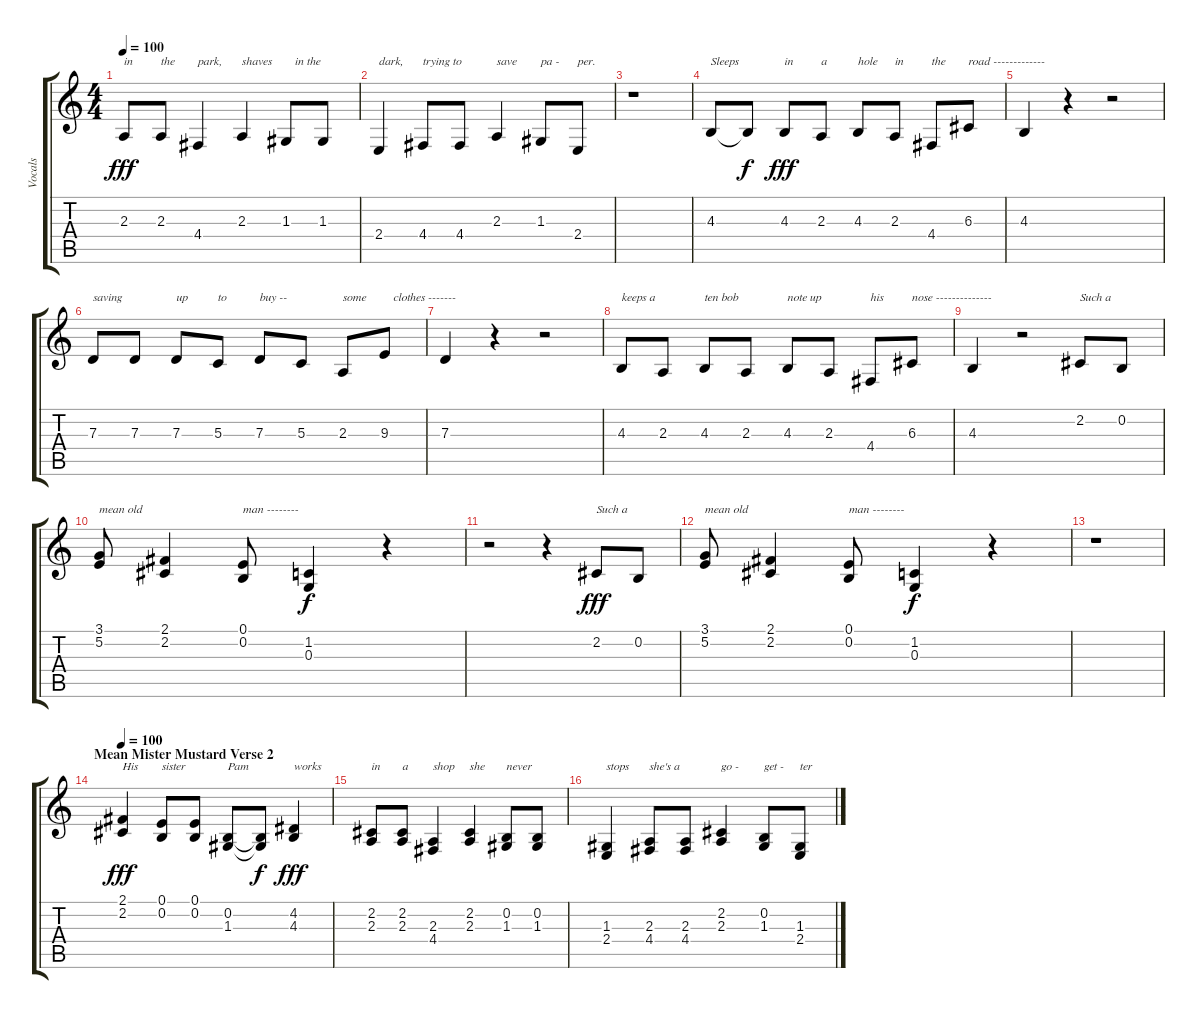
\track ("Vocals" "Vocals") {instrument choiraahs}
\staff {score tabs}
\tuning (E4 B3 G3 D3 A2 E2) {hide}
\ts (4 4)
\tempo 100
\clef g2
\ks c
2.3.8{txt "in" dy fff} 2.3.8{txt "the"} 4.4.4{txt "park,"} 2.3.4{txt "shaves"} 1.3.8{txt "   in the"} 1.3.8 |
2.4.4{txt "dark,"} 4.4.8{txt "trying to"} 4.4.8 2.3.4{txt "save"} 1.3.8{txt "pa -"} 2.4.8{txt "per."} |
r.1 |
4.3.8{txt "Sleeps"} 4.3{t}.8{dy f} 4.3.8{txt "in" dy fff} 2.3.8{txt "a"} 4.3.8{txt "hole"} 2.3.8{txt "in"} 4.4.8{txt "the"} 6.3.8{txt "road -------------"} |
4.3.4 r.4 r.2 |
7.3.8{txt "saving"} 7.3.8 7.3.8{txt "up"} 5.3.8{txt "to"} 7.3.8{txt "buy --"} 5.3.8 2.3.8{txt "some"} 9.3.8{txt "   clothes -------"} |
7.3.4 r.4 r.2 |
4.3.8{txt "keeps a"} 2.3.8 4.3.8{txt "ten bob"} 2.3.8 4.3.8{txt "note up"} 2.3.8 4.4.8{txt "his"} 6.3.8{txt "nose --------------"} |
4.3.4 r.2 2.2.8{txt "Such a"} 0.2.8 |
(3.1 5.2).8{txt "mean old"} (2.1 2.2).4 (0.1 0.2).8{txt "man --------"} (1.2 0.3).4{dy f} r.4 |
r.2 r.4 2.2.8{txt "Such a" dy fff} 0.2.8 |
(3.1 5.2).8{txt "mean old"} (2.1 2.2).4 (0.1 0.2).8{txt "man --------"} (1.2 0.3).4{dy f} r.4 |
r.1 |
\section ("" "Mean Mister Mustard Verse 2")
\tempo 100
(2.1 2.2).4{txt "His" dy fff volume 14 instrument altosax} (0.1 0.2).8{txt "sister"} (0.1 0.2).8 (0.2 1.3).8{txt "Pam"} (0.2{t} 1.3{t}).8{dy f} (4.2 4.3).4{txt "works" dy fff} |
(2.2 2.3).8{txt "in"} (2.2 2.3).8{txt "a"} (2.3 4.4).4{txt "shop"} (2.2 2.3).4{txt "she"} (0.2 1.3).8{txt "never"} (0.2 1.3).8 |
(1.3 2.4).4{txt "stops"} (2.3 4.4).8{txt "she's a"} (2.3 4.4).8 (2.2 2.3).4{txt "go -"} (0.2 1.3).8{txt "get -"} (1.3 2.4).8{txt "ter"}
